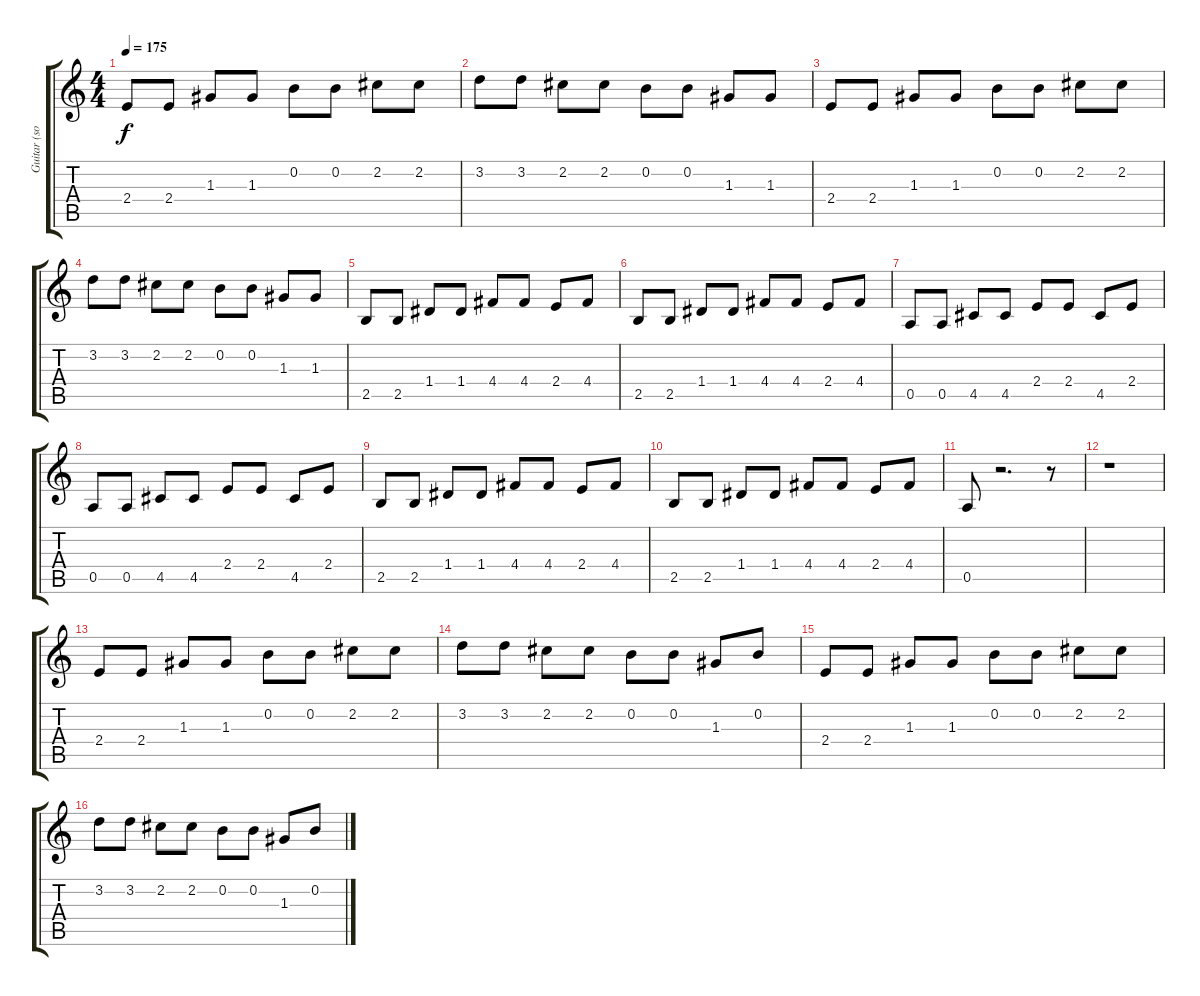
\track ("Guitar (solo)" "Guitar (so") {instrument distortionguitar}
\staff {score tabs}
\tuning (E4 B3 G3 D3 A2 E2) {hide}
\ts (4 4)
\tempo 175
\clef g2
\ks c
2.4.8{dy f} 2.4.8 1.3.8 1.3.8 0.2.8 0.2.8 2.2.8 2.2.8 |
3.2.8 3.2.8 2.2.8 2.2.8 0.2.8 0.2.8 1.3.8 1.3.8 |
2.4.8 2.4.8 1.3.8 1.3.8 0.2.8 0.2.8 2.2.8 2.2.8 |
3.2.8 3.2.8 2.2.8 2.2.8 0.2.8 0.2.8 1.3.8 1.3.8 |
2.5.8 2.5.8 1.4.8 1.4.8 4.4.8 4.4.8 2.4.8 4.4.8 |
2.5.8 2.5.8 1.4.8 1.4.8 4.4.8 4.4.8 2.4.8 4.4.8 |
0.5.8 0.5.8 4.5.8 4.5.8 2.4.8 2.4.8 4.5.8 2.4.8 |
0.5.8 0.5.8 4.5.8 4.5.8 2.4.8 2.4.8 4.5.8 2.4.8 |
2.5.8 2.5.8 1.4.8 1.4.8 4.4.8 4.4.8 2.4.8 4.4.8 |
2.5.8 2.5.8 1.4.8 1.4.8 4.4.8 4.4.8 2.4.8 4.4.8 |
0.5.8 r.2{d} r.8 |
r.1 |
2.4.8 2.4.8 1.3.8 1.3.8 0.2.8 0.2.8 2.2.8 2.2.8 |
3.2.8 3.2.8 2.2.8 2.2.8 0.2.8 0.2.8 1.3.8 0.2.8 |
2.4.8 2.4.8 1.3.8 1.3.8 0.2.8 0.2.8 2.2.8 2.2.8 |
3.2.8 3.2.8 2.2.8 2.2.8 0.2.8 0.2.8 1.3.8 0.2.8
